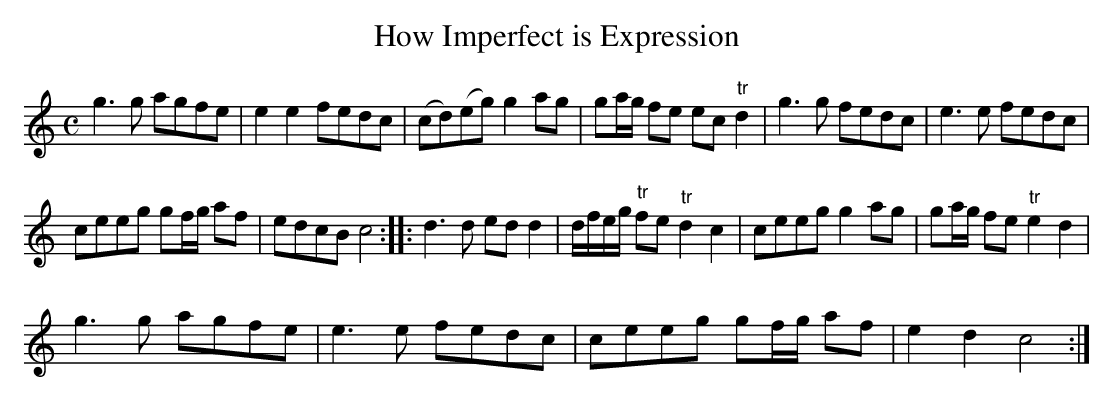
X:1
T:How Imperfect is Expression
M:C
K:C major
g3g agfe| e2e2 fedc|\
(cd)(eg) g2ag| ga/g/ fe ec "tr"d2|\
g3g fedc| e3e fedc|
ceeg gf/g/ af| edcB c4 ::\
d3d edd2| d/f/e/g/ "tr"fe "tr"d2c2| \
ceeg g2ag| ga/g/ fe "tr"e2d2|
g3g agfe| e3e fedc| \
ceeg gf/g/ af| e2d2 c4:|
